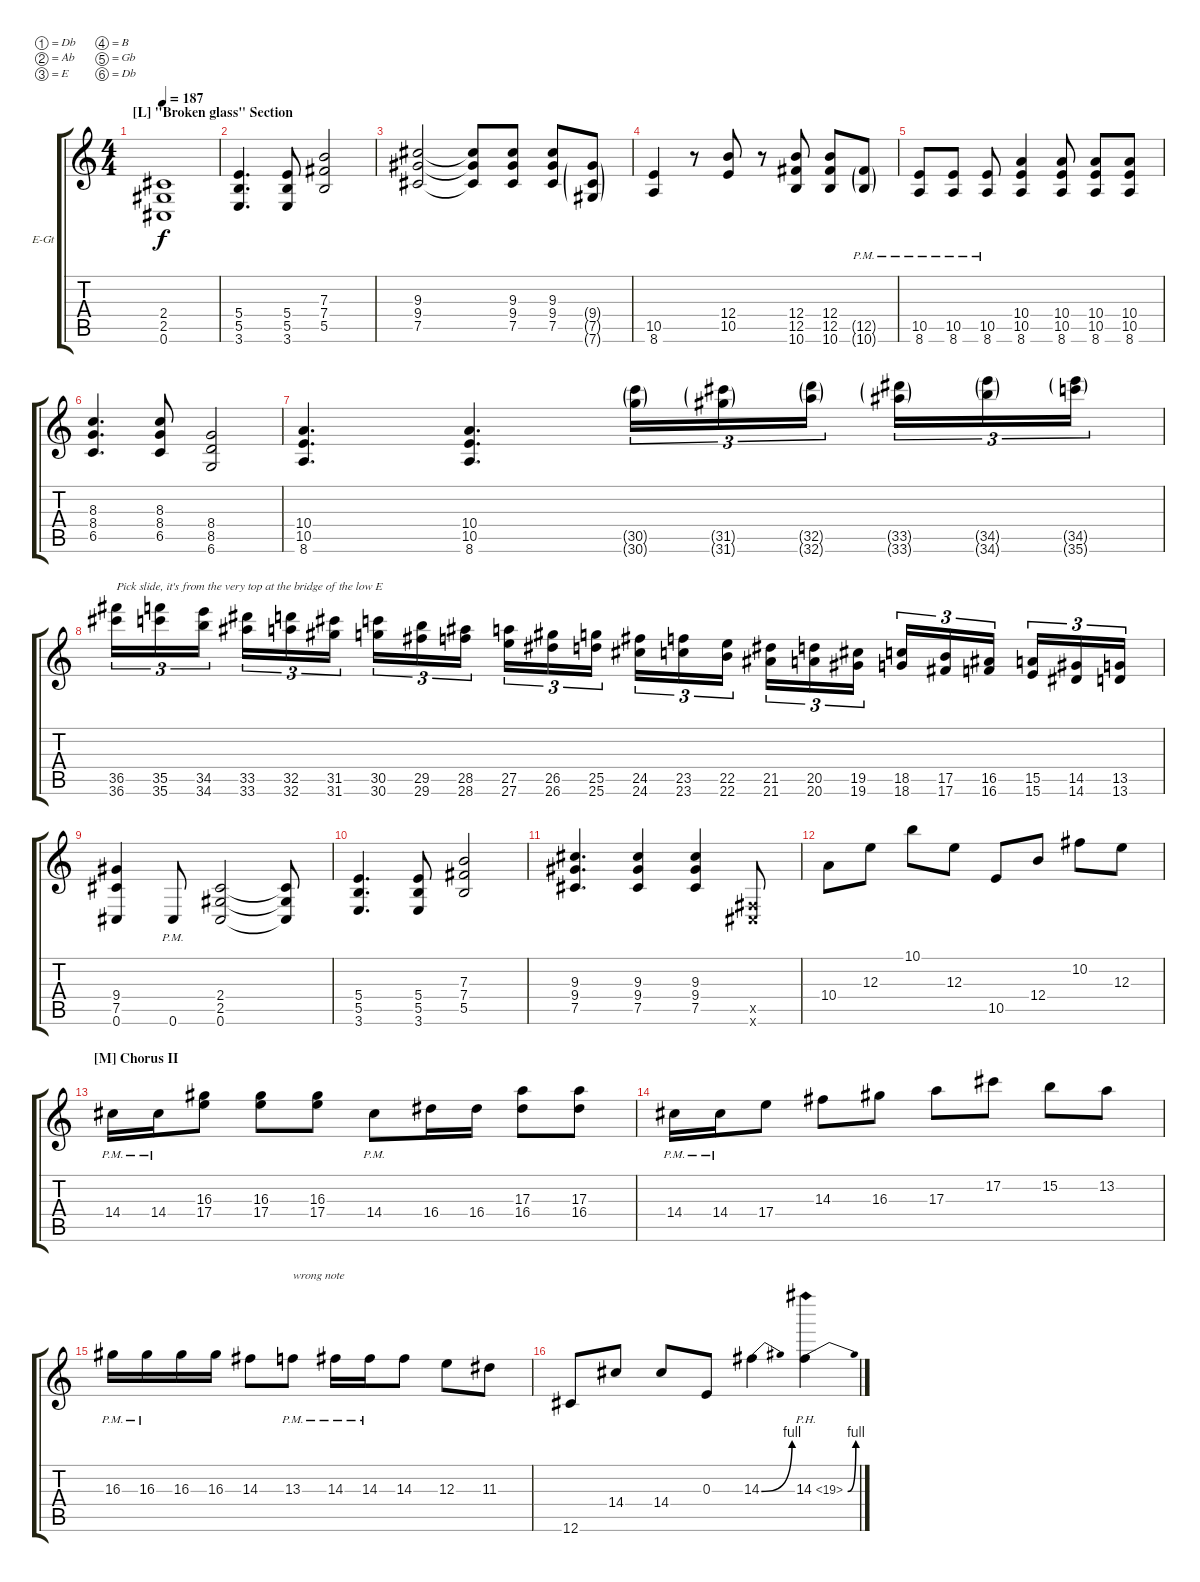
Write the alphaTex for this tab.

\defaultSystemsLayout 4
\bracketExtendMode groupsimilarinstruments
\firstSystemTrackNameOrientation horizontal
\otherSystemsTrackNameOrientation horizontal
\track ("Right Guitar (Main)" "E-Gt") {instrument distortionguitar}
\staff {score tabs}
\tuning (Db4 Ab3 E3 B2 Gb2 Db2)
\ts (4 4)
\section ("L" "\"Broken glass\" Section")
\tempo 187
\clef g2
\scale
0.129344
\ks c
(0.6 2.5 2.4).1{dy f} |
(3.6 5.5 5.4).4{d} (3.6 5.5 5.4).8 (5.5 7.4 7.3).2 |
(7.5 9.4 9.3).2 (7.5{t} 9.4{t} 9.3{t}).8 (7.5 9.4 9.3).8 (7.5 9.4 9.3).8 (7.6{g} 7.5{g} 9.4{g}).8 |
(8.6 10.5).4 r.8 (10.5 12.4).8 r.8 (10.6 12.5 12.4).8 (10.6 12.5 12.4).8 (10.6{g pm} 12.5{g pm}).8 |
(8.6{pm} 10.5{pm}).8 (8.6{pm} 10.5{pm}).8 (8.6{pm} 10.5{pm}).8 (8.6 10.5 10.4).4 (8.6 10.5 10.4).8 (8.6 10.5 10.4).8 (8.6 10.5 10.4).8 |
(6.5 8.4 8.3).4{d} (6.5 8.4 8.3).8 (6.6 8.5 8.4).2 |
\scale
0.326988 (8.6 10.5 10.4).4{d} (8.6 10.5 10.4).4{d} (30.5{g} 30.6{g}).16{tu (3 2)} (31.5{g} 31.6{g}).16{tu (3 2)} (32.5{g} 32.6{g}).16{tu (3 2)} (33.5{g} 33.6{g}).16{tu (3 2)} (34.5{g} 34.6{g}).16{tu (3 2)} (34.5{g} 35.6{g}).16{tu (3 2)} |
\scale
0.521924 (36.6 36.5).16{tu (3 2) txt "Pick slide, it's from the very top at the bridge of the low E"} (35.5 35.6).16{tu (3 2)} (34.5 34.6).16{tu (3 2)} (33.5 33.6).16{tu (3 2)} (32.5 32.6).16{tu (3 2)} (31.5 31.6).16{tu (3 2)} (30.5 30.6).16{tu (3 2)} (29.5 29.6).16{tu (3 2)} (28.5 28.6).16{tu (3 2)} (27.5 27.6).16{tu (3 2)} (26.5 26.6).16{tu (3 2)} (25.5 25.6).16{tu (3 2)} (24.5 24.6).16{tu (3 2)} (23.5 23.6).16{tu (3 2)} (22.5 22.6).16{tu (3 2)} (21.5 21.6).16{tu (3 2)} (20.5 20.6).16{tu (3 2)} (19.5 19.6).16{tu (3 2)} (18.5 18.6).16{tu (3 2)} (17.5 17.6).16{tu (3 2)} (16.5 16.6).16{tu (3 2)} (15.5 15.6).16{tu (3 2)} (14.5 14.6).16{tu (3 2)} (13.5 13.6).16{tu (3 2)} |
\scale
0.306145 (0.6 7.5 9.4).4 0.6{pm}.8 (0.6 2.5 2.4).2 (0.6{t} 2.5{t} 2.4{t}).8 |
\scale
0.126035 (3.6 5.5 5.4).4{d} (3.6 5.5 5.4).8 (5.5 7.4 7.3).2 |
(7.5 9.4 9.3).4{d} (7.5 9.4 9.3).4 (7.5 9.4 9.3).4 (0.5{x} 0.6{x}).8 |
10.4.8 12.3.8 10.1.8 12.3.8 10.5.8 12.4.8 10.2.8 12.3.8 |
\section ("M" "Chorus II")
14.4{pm}.16 14.4{pm}.16 (17.4 16.3).8 (16.3 17.4).8 (16.3 17.4).8 14.4{pm}.8 16.4.16 16.4.16 (17.3 16.4).8 (17.3 16.4).8 |
14.4{pm}.16 14.4{pm}.16 17.4.8 14.3.8 16.3.8 17.3.8 17.2.8 15.2.8 13.2.8 |
16.3{pm}.16 16.3{pm}.16 16.3.16 16.3.16 14.3.8 13.3{pm}.8{txt "wrong note"} 14.3{pm}.16 14.3{pm}.16 14.3.8 12.3.8 11.3.8 |
12.6.8 14.4.8 14.4.8 0.3.8 14.3{be (bend 0 0 20.4 4)}.4 14.3{be (bend 22.2 0 34.199999999999996 4) ph 5}.4
